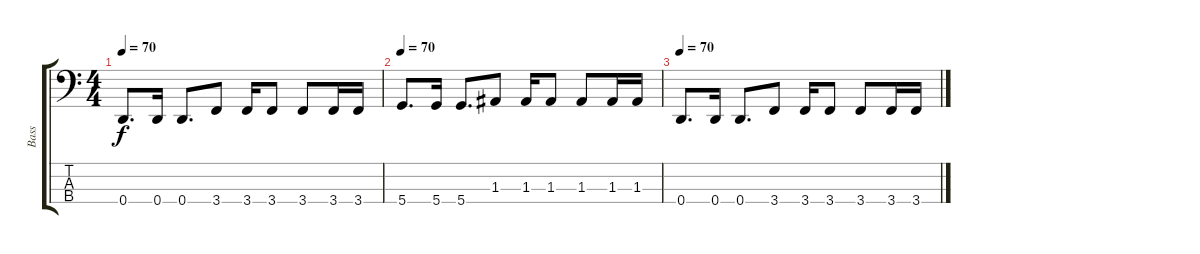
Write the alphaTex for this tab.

\track ("Bass" "Bass") {instrument electricbassfinger}
\staff {score tabs}
\tuning (G2 D2 A1 D1) {hide}
\ts (4 4)
\tempo 70
\clef f4
\ks c
0.4.8{d dy f} 0.4.16 0.4.8{d} 3.4.8 3.4.16 3.4.8 3.4.8 3.4.16 3.4.16 |
\tempo 70
5.4.8{d} 5.4.16 5.4.8{d} 1.3.8 1.3.16 1.3.8 1.3.8 1.3.16 1.3.16 |
\tempo 70
0.4.8{d} 0.4.16 0.4.8{d} 3.4.8 3.4.16 3.4.8 3.4.8 3.4.16 3.4.16
